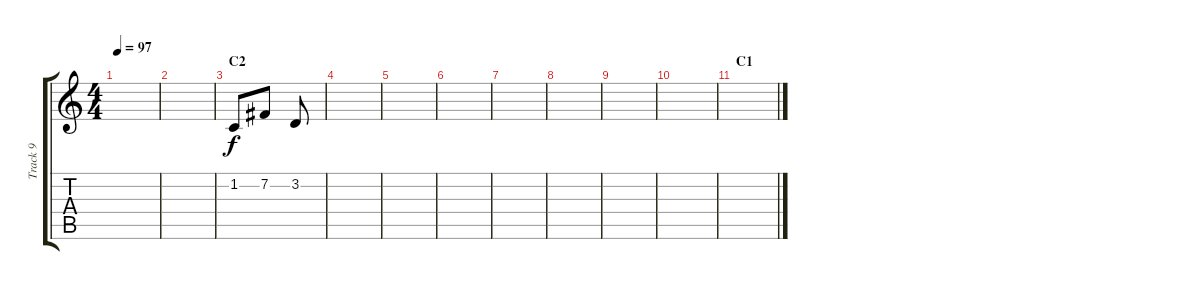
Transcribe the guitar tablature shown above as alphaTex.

\track ("Track 9" "Track 9") {instrument pizzicatostrings}
\staff {score tabs}
\tuning (E4 B3 G3 D3 A2 E2) {hide}
\ts (4 4)
\tempo 97
\clef g2
\ks c
|
|
\section ("" "C2")
1.2.8 7.2.8 3.2.8 |
|
|
|
|
|
|
|
\section ("" "C1")
